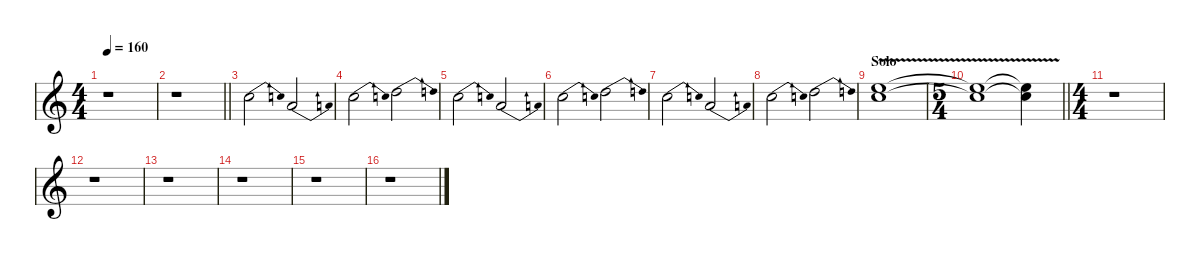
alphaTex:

\defaultSystemsLayout 4
\hideDynamics
\bracketExtendMode nobrackets
\singleTrackTrackNamePolicy hidden
\multiTrackTrackNamePolicy hidden
\firstSystemTrackNameMode fullname
\firstSystemTrackNameOrientation horizontal
\otherSystemsTrackNameOrientation horizontal
\track ("Voice" "clar.") {defaultSystemsLayout 16 instrument clarinet}
\staff {score}
\tuning (E4 B3 G3 D3 A2 E2)
\ts (4 4)
\tempo 160
\clef g2
\ks c
r.1{dy f beam Down} |
\barLineRight lightlight
r.1{beam Down} |
8.1{be (bend 0 0 60 1)}.2{beam Down} 5.1{be (bend 0 0 60 1)}.2{beam Up} |
8.1{be (bend 0 0 60 1)}.2{beam Down} 10.1{be (bend 0 0 60 1)}.2{beam Down} |
8.1{be (bend 0 0 60 1)}.2{beam Down} 5.1{be (bend 0 0 60 1)}.2{beam Up} |
8.1{be (bend 0 0 60 1)}.2{beam Down} 10.1{be (bend 0 0 60 1)}.2{beam Down} |
8.1{be (bend 0 0 60 1)}.2{beam Down} 5.1{be (bend 0 0 60 1)}.2{beam Up} |
8.1{be (bend 0 0 60 1)}.2{beam Down} 10.1{be (bend 0 0 60 1)}.2{beam Down} |
\section ("" "Solo")
(12.1{v} 13.2{v}).1{beam Down} |
\ts (5 4)
\barLineRight lightlight
(12.1{v t} 13.2{v t}).1{beam Down} (12.1{v t} 13.2{v t}).4{beam Down} |
\ts (4 4)
r.1{beam Down} |
r.1{beam Down} |
r.1{beam Down} |
r.1{beam Down} |
r.1{beam Down} |
r.1{beam Down}
